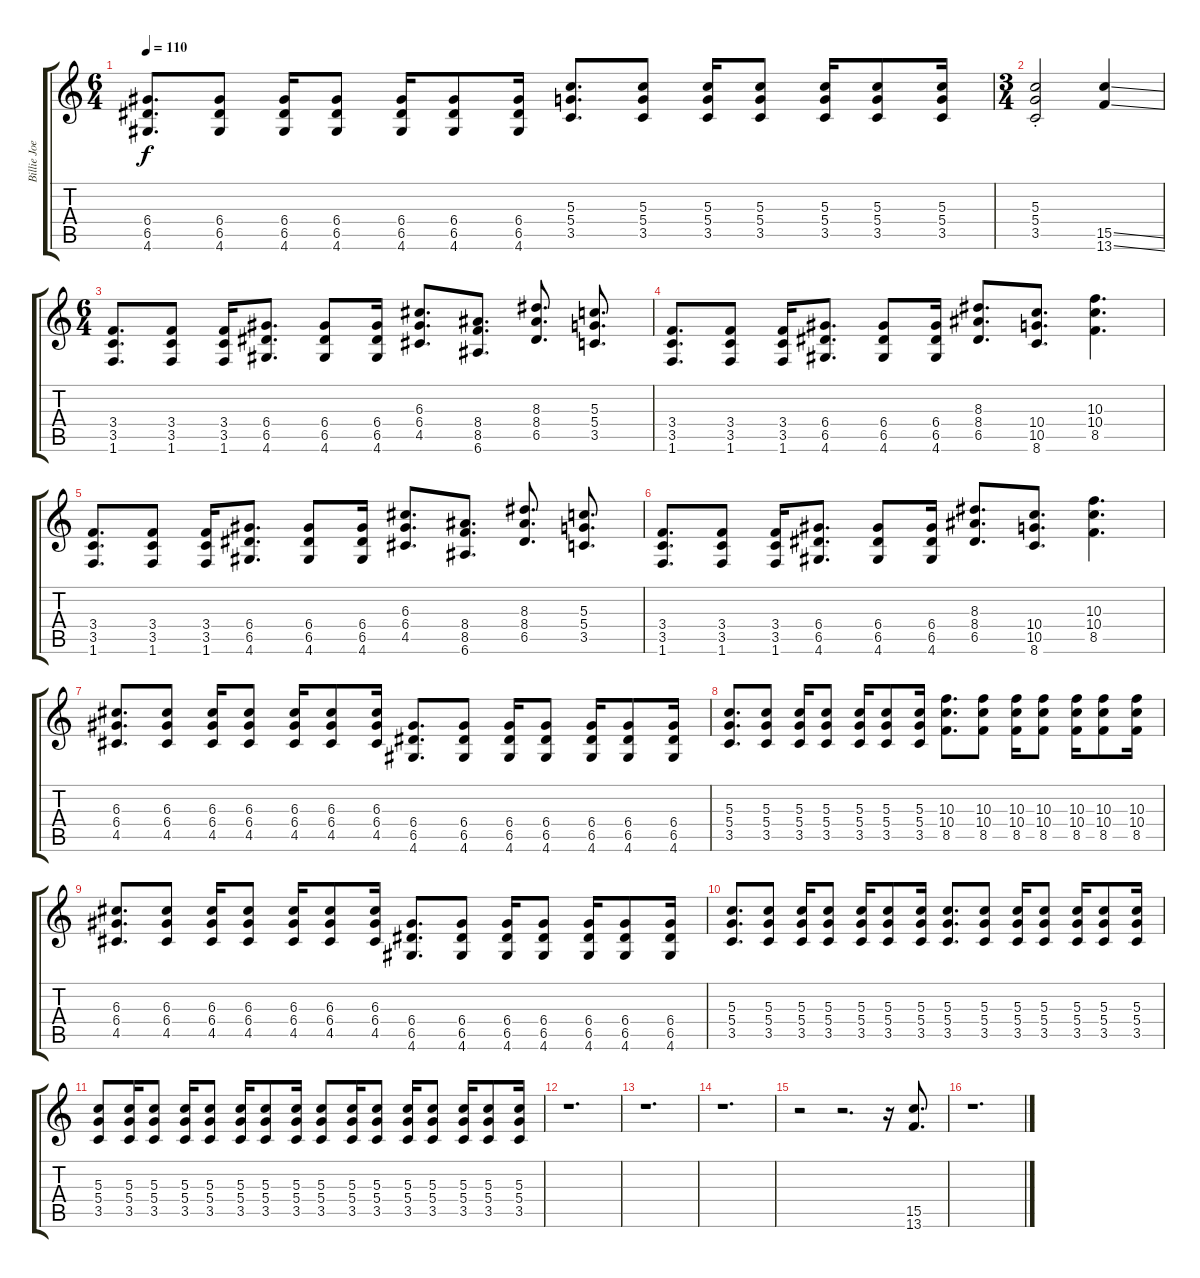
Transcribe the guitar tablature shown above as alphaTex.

\track ("Billie Joe Armstrong" "Billie Joe") {instrument distortionguitar}
\staff {score tabs}
\tuning (E4 B3 G3 D3 A2 E2) {hide}
\ts (6 4)
\tempo 110
\clef g2
\ks c
(6.4 6.5 4.6).8{d dy f} (6.4 6.5 4.6).8 (6.4 6.5 4.6).16 (6.4 6.5 4.6).8 (6.4 6.5 4.6).16 (6.4 6.5 4.6).8 (6.4 6.5 4.6).16 (5.3 5.4 3.5).8{d} (5.3 5.4 3.5).8 (5.3 5.4 3.5).16 (5.3 5.4 3.5).8 (5.3 5.4 3.5).16 (5.3 5.4 3.5).8 (5.3 5.4 3.5).16 |
\ts (3 4)
(5.3{st} 5.4{st} 3.5{st}).2 (15.5{ss} 13.6{ss}).4 |
\ts (6 4)
(3.4 3.5 1.6).8{d} (3.4 3.5 1.6).8 (3.4 3.5 1.6).16 (6.4 6.5 4.6).8{d} (6.4 6.5 4.6).8 (6.4 6.5 4.6).16 (6.3 6.4 4.5).8{d} (8.4 8.5 6.6).8{d} (8.3 8.4 6.5).8{d} (5.3 5.4 3.5).8{d} |
(3.4 3.5 1.6).8{d} (3.4 3.5 1.6).8 (3.4 3.5 1.6).16 (6.4 6.5 4.6).8{d} (6.4 6.5 4.6).8 (6.4 6.5 4.6).16 (8.3 8.4 6.5).8{d} (10.4 10.5 8.6).8{d} (10.3 10.4 8.5).4{d} |
(3.4 3.5 1.6).8{d} (3.4 3.5 1.6).8 (3.4 3.5 1.6).16 (6.4 6.5 4.6).8{d} (6.4 6.5 4.6).8 (6.4 6.5 4.6).16 (6.3 6.4 4.5).8{d} (8.4 8.5 6.6).8{d} (8.3 8.4 6.5).8{d} (5.3 5.4 3.5).8{d} |
(3.4 3.5 1.6).8{d} (3.4 3.5 1.6).8 (3.4 3.5 1.6).16 (6.4 6.5 4.6).8{d} (6.4 6.5 4.6).8 (6.4 6.5 4.6).16 (8.3 8.4 6.5).8{d} (10.4 10.5 8.6).8{d} (10.3 10.4 8.5).4{d} |
(6.3 6.4 4.5).8{d} (6.3 6.4 4.5).8 (6.3 6.4 4.5).16 (6.3 6.4 4.5).8 (6.3 6.4 4.5).16 (6.3 6.4 4.5).8 (6.3 6.4 4.5).16 (6.4 6.5 4.6).8{d} (6.4 6.5 4.6).8 (6.4 6.5 4.6).16 (6.4 6.5 4.6).8 (6.4 6.5 4.6).16 (6.4 6.5 4.6).8 (6.4 6.5 4.6).16 |
(5.3 5.4 3.5).8{d} (5.3 5.4 3.5).8 (5.3 5.4 3.5).16 (5.3 5.4 3.5).8 (5.3 5.4 3.5).16 (5.3 5.4 3.5).8 (5.3 5.4 3.5).16 (10.3 10.4 8.5).8{d} (10.3 10.4 8.5).8 (10.3 10.4 8.5).16 (10.3 10.4 8.5).8 (10.3 10.4 8.5).16 (10.3 10.4 8.5).8 (10.3 10.4 8.5).16 |
(6.3 6.4 4.5).8{d} (6.3 6.4 4.5).8 (6.3 6.4 4.5).16 (6.3 6.4 4.5).8 (6.3 6.4 4.5).16 (6.3 6.4 4.5).8 (6.3 6.4 4.5).16 (6.4 6.5 4.6).8{d} (6.4 6.5 4.6).8 (6.4 6.5 4.6).16 (6.4 6.5 4.6).8 (6.4 6.5 4.6).16 (6.4 6.5 4.6).8 (6.4 6.5 4.6).16 |
(5.3 5.4 3.5).8{d} (5.3 5.4 3.5).8 (5.3 5.4 3.5).16 (5.3 5.4 3.5).8 (5.3 5.4 3.5).16 (5.3 5.4 3.5).8 (5.3 5.4 3.5).16 (5.3 5.4 3.5).8{d} (5.3 5.4 3.5).8 (5.3 5.4 3.5).16 (5.3 5.4 3.5).8 (5.3 5.4 3.5).16 (5.3 5.4 3.5).8 (5.3 5.4 3.5).16 |
(5.3 5.4 3.5).8 (5.3 5.4 3.5).16 (5.3 5.4 3.5).8 (5.3 5.4 3.5).16 (5.3 5.4 3.5).8 (5.3 5.4 3.5).16 (5.3 5.4 3.5).8 (5.3 5.4 3.5).16 (5.3 5.4 3.5).8 (5.3 5.4 3.5).16 (5.3 5.4 3.5).8 (5.3 5.4 3.5).16 (5.3 5.4 3.5).8 (5.3 5.4 3.5).16 (5.3 5.4 3.5).8 (5.3 5.4 3.5).16 |
r.1{d} |
r.1{d} |
r.1{d} |
r.2 r.2{d} r.16 (15.5 13.6).8{d} |
r.1{d}
